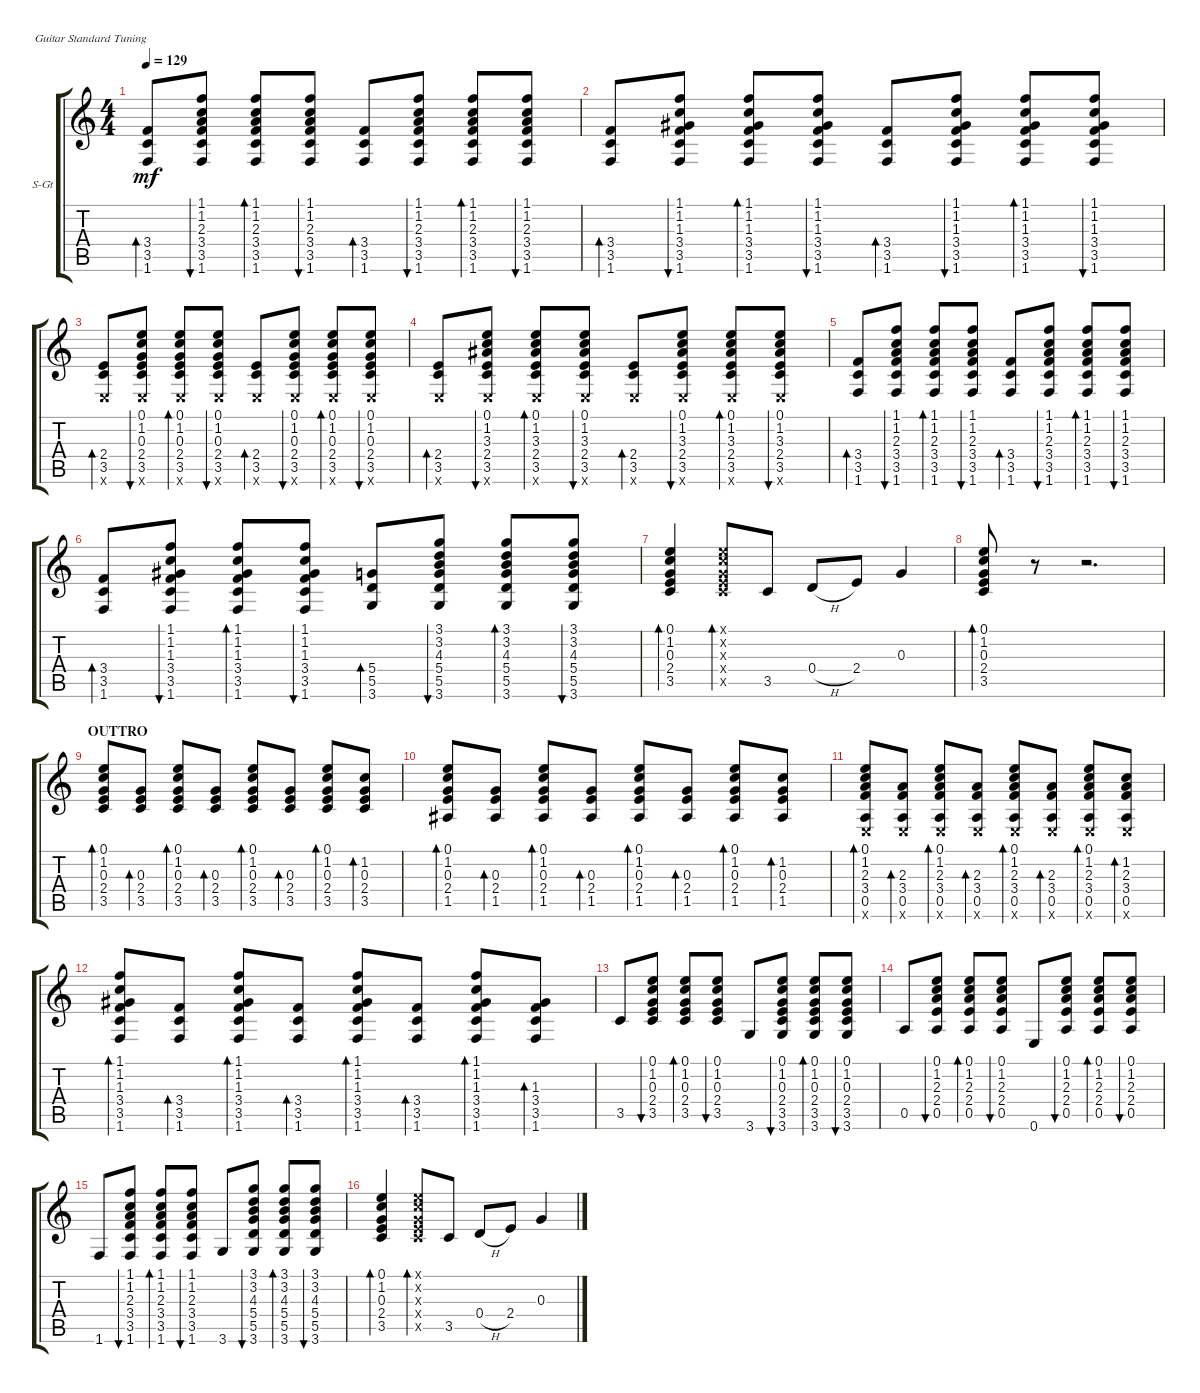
\defaultSystemsLayout 4
\bracketExtendMode groupsimilarinstruments
\firstSystemTrackNameOrientation horizontal
\otherSystemsTrackNameOrientation horizontal
\track ("Steel Guitar" "S-Gt") {instrument acousticguitarsteel}
\staff {score tabs}
\tuning (E4 B3 G3 D3 A2 E2)
\ts (4 4)
\tempo 129
\clef g2
\ks c
(3.5 3.4 1.6).8{bd 30 dy mf} (3.5 3.4 2.3 1.2 1.1 1.6).8{bu 30} (3.5 3.4 2.3 1.2 1.1 1.6).8{bd 30} (3.5 3.4 2.3 1.2 1.1 1.6).8{bu 30} (3.5 3.4 1.6).8{bd 30} (3.5 3.4 2.3 1.2 1.1 1.6).8{bu 30} (3.5 3.4 2.3 1.2 1.1 1.6).8{bd 30} (3.5 3.4 2.3 1.2 1.1 1.6).8{bu 30} |
(3.5 3.4 1.6).8{bd 30} (3.5 3.4 1.3 1.2 1.1 1.6).8{bu 30} (3.5 3.4 1.3 1.2 1.1 1.6).8{bd 30} (3.5 3.4 1.3 1.2 1.1 1.6).8{bu 30} (3.5 3.4 1.6).8{bd 30} (3.5 3.4 1.3 1.2 1.1 1.6).8{bu 30} (3.5 3.4 1.3 1.2 1.1 1.6).8{bd 30} (3.5 3.4 1.3 1.2 1.1 1.6).8{bu 30} |
(3.5 2.4 0.6{x}).8{bd 30} (3.5 2.4 0.3 1.2 0.1 0.6{x}).8{bu 30} (3.5 2.4 0.3 1.2 0.1 0.6{x}).8{bd 30} (3.5 2.4 0.3 1.2 0.1 0.6{x}).8{bu 30} (3.5 2.4 0.6{x}).8{bd 30} (3.5 2.4 0.3 1.2 0.1 0.6{x}).8{bu 30} (3.5 2.4 0.3 1.2 0.1 0.6{x}).8{bd 30} (3.5 2.4 0.3 1.2 0.1 0.6{x}).8{bu 30} |
(3.5 2.4 0.6{x}).8{bd 30} (3.5 2.4 3.3 1.2 0.1 0.6{x}).8{bu 30} (3.5 2.4 3.3 1.2 0.1 0.6{x}).8{bd 30} (3.5 2.4 3.3 1.2 0.1 0.6{x}).8{bu 30} (3.5 2.4 0.6{x}).8{bd 30} (3.5 2.4 3.3 1.2 0.1 0.6{x}).8{bu 30} (3.5 2.4 3.3 1.2 0.1 0.6{x}).8{bd 30} (3.5 2.4 3.3 1.2 0.1 0.6{x}).8{bu 30} |
(3.5 3.4 1.6).8{bd 30} (3.5 3.4 2.3 1.2 1.1 1.6).8{bu 30} (3.5 3.4 2.3 1.2 1.1 1.6).8{bd 30} (3.5 3.4 2.3 1.2 1.1 1.6).8{bu 30} (3.5 3.4 1.6).8{bd 30} (3.5 3.4 2.3 1.2 1.1 1.6).8{bu 30} (3.5 3.4 2.3 1.2 1.1 1.6).8{bd 30} (3.5 3.4 2.3 1.2 1.1 1.6).8{bu 30} |
(3.5 3.4 1.6).8{bd 30} (3.5 3.4 1.3 1.2 1.1 1.6).8{bu 30} (3.5 3.4 1.3 1.2 1.1 1.6).8{bd 30} (3.5 3.4 1.3 1.2 1.1 1.6).8{bu 30} (3.6 5.5 5.4).8{bd 30} (5.5 5.4 4.3 3.2 3.1 3.6).8{bu 30} (5.5 5.4 4.3 3.2 3.1 3.6).8{bd 30} (5.5 5.4 4.3 3.2 3.1 3.6).8{bu 30} |
(3.5 2.4 0.3 1.2 0.1).4{bd 30} (3.5{x} 2.4{x} 0.3{x} 1.2{x} 0.1{x}).8{bd 30} 3.5.8 0.4{h}.8 2.4.8 0.3.4 |
(3.5 2.4 0.3 1.2 0.1).8{bd 30} r.8 r.2{d} |
\section ("" "OUTTRO")
(3.5 2.4 0.3 1.2 0.1).8{bd 30} (3.5 2.4 0.3).8{bd 30} (3.5 2.4 0.3 1.2 0.1).8{bd 30} (3.5 2.4 0.3).8{bd 30} (3.5 2.4 0.3 1.2 0.1).8{bd 30} (3.5 2.4 0.3).8{bd 30} (3.5 2.4 0.3 1.2 0.1).8{bd 30} (3.5 2.4 0.3 1.2).8{bd 30} |
(1.5 2.4 0.3 1.2 0.1).8{bd 30} (1.5 2.4 0.3).8{bd 30} (1.5 2.4 0.3 1.2 0.1).8{bd 30} (1.5 2.4 0.3).8{bd 30} (1.5 2.4 0.3 1.2 0.1).8{bd 30} (1.5 2.4 0.3).8{bd 30} (1.5 2.4 0.3 1.2 0.1).8{bd 30} (1.5 2.4 0.3 1.2).8{bd 30} |
(0.5 3.4 2.3 1.2 0.1 0.6{x}).8{bd 30} (0.5 3.4 2.3 0.6{x}).8{bd 30} (0.5 3.4 2.3 1.2 0.1 0.6{x}).8{bd 30} (0.5 3.4 2.3 0.6{x}).8{bd 30} (0.5 3.4 2.3 1.2 0.1 0.6{x}).8{bd 30} (0.5 3.4 2.3 0.6{x}).8{bd 30} (0.5 3.4 2.3 1.2 0.1 0.6{x}).8{bd 30} (0.5 3.4 2.3 1.2 0.6{x}).8{bd 30} |
(3.5 3.4 1.2 1.1 1.6 1.3).8{bd 30} (3.5 3.4 1.6).8{bd 30} (3.5 3.4 1.2 1.1 1.6 1.3).8{bd 30} (3.5 3.4 1.6).8{bd 30} (3.5 3.4 1.2 1.1 1.6 1.3).8{bd 30} (3.5 3.4 1.6).8{bd 30} (3.5 3.4 1.2 1.1 1.6 1.3).8{bd 30} (3.5 3.4 1.3 1.6).8{bd 30} |
3.5.8 (3.5 2.4 0.3 1.2 0.1).8{bu 30} (3.5 2.4 0.3 1.2 0.1).8{bd 30} (3.5 2.4 0.3 1.2 0.1).8{bu 30} 3.6.8 (3.5 2.4 0.3 1.2 0.1 3.6).8{bu 30} (3.5 2.4 0.3 1.2 0.1 3.6).8{bd 30} (3.5 2.4 0.3 1.2 0.1 3.6).8{bu 30} |
0.5.8 (0.5 2.4 2.3 1.2 0.1).8{bu 30} (0.5 2.4 2.3 1.2 0.1).8{bd 30} (0.5 2.4 2.3 1.2 0.1).8{bu 30} 0.6.8 (0.5 2.4 2.3 1.2 0.1).8{bu 30} (0.5 2.4 2.3 1.2 0.1).8{bd 30} (0.5 2.4 2.3 1.2 0.1).8{bu 30} |
1.6.8 (3.5 3.4 2.3 1.2 1.1 1.6).8{bu 30} (3.5 3.4 2.3 1.2 1.1 1.6).8{bd 30} (3.5 3.4 2.3 1.2 1.1 1.6).8{bu 30} 3.6.8 (5.5 5.4 4.3 3.2 3.1 3.6).8{bu 30} (5.5 5.4 4.3 3.2 3.1 3.6).8{bd 30} (5.5 5.4 4.3 3.2 3.1 3.6).8{bu 30} |
(3.5 2.4 0.3 1.2 0.1).4{bd 30} (3.5{x} 2.4{x} 0.3{x} 1.2{x} 0.1{x}).8{bd 30} 3.5.8 0.4{h}.8 2.4.8 0.3.4
